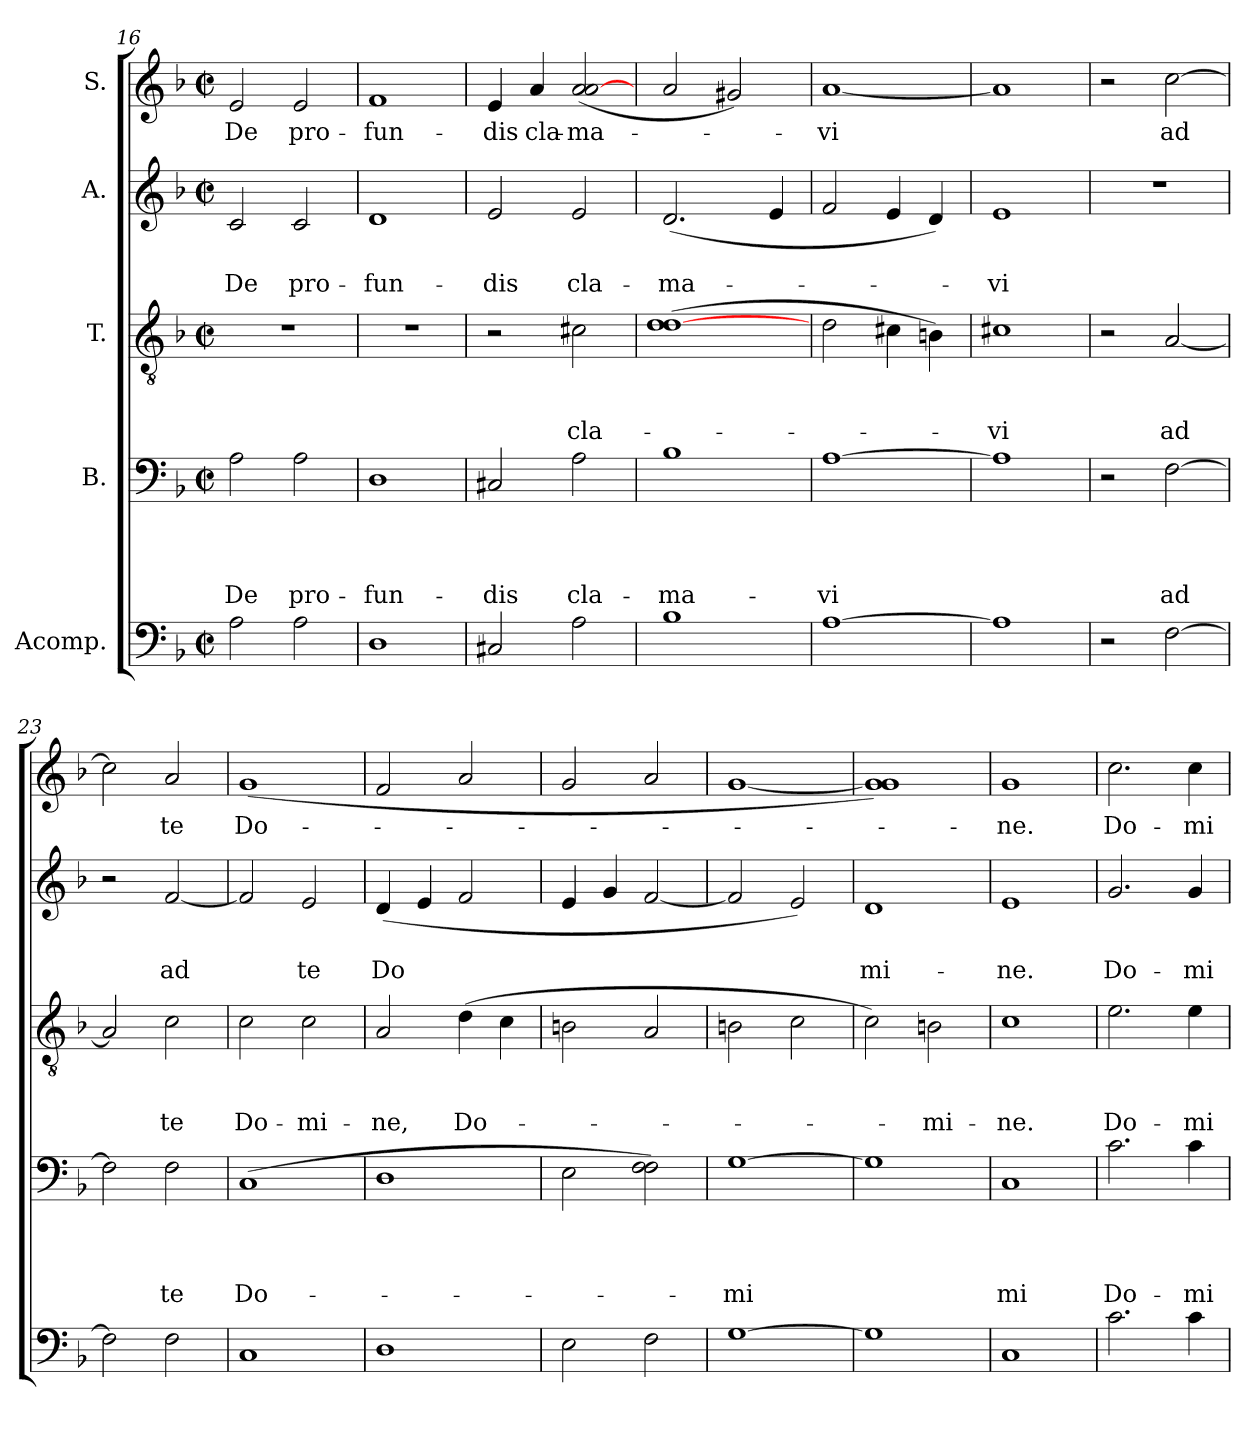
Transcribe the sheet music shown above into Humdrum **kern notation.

**kern	**kern	**text	**text	**text	**text	**kern	**text	**text	**text	**kern	**text	**text	**kern	**text
*part5	*part4	*part4	*part4	*part4	*part4	*part3	*part3	*part3	*part3	*part2	*part2	*part2	*part1	*part1
*staff5	*staff4	*staff4	*staff4	*staff4	*staff4	*staff3	*staff3	*staff3	*staff3	*staff2	*staff2	*staff2	*staff1	*staff1
*I"Acomp.	*I"B.	*	*	*	*	*I"T.	*	*	*	*I"A.	*	*	*I"S.	*
*clefF4	*clefF4	*	*	*	*	*clefGv2	*	*	*	*clefG2	*	*	*clefG2	*
*k[b-]	*k[b-]	*	*	*	*	*k[b-]	*	*	*	*k[b-]	*	*	*k[b-]	*
*F:	*F:	*	*	*	*	*F:	*	*	*	*F:	*	*	*F:	*
*M2/2	*M2/2	*	*	*	*	*M2/2	*	*	*	*M2/2	*	*	*M2/2	*
*met(c|)	*met(c|)	*	*	*	*	*met(c|)	*	*	*	*met(c|)	*	*	*met(c|)	*
=16	=16	=16	=16	=16	=16	=16	=16	=16	=16	=16	=16	=16	=16	=16
!	!	!	!	!	!LO:LY:b	!	!	!	!	!	!	!LO:LY:b	!	!LO:LY:b
2A\	2A\	.	.	.	De	1r	.	.	.	2c/	.	De	2e/	De
!	!	!	!	!	!LO:LY:b	!	!	!	!	!	!	!LO:LY:b	!	!LO:LY:b
2A\	2A\	.	.	.	pro-	.	.	.	.	2c/	.	pro-	2e/	pro-
=17	=17	=17	=17	=17	=17	=17	=17	=17	=17	=17	=17	=17	=17	=17
!	!	!	!	!	!LO:LY:b	!	!	!	!	!	!	!LO:LY:b	!	!LO:LY:b
1D	1D	.	.	.	-fun-	1r	.	.	.	1d	.	-fun-	1f	-fun-
=18	=18	=18	=18	=18	=18	=18	=18	=18	=18	=18	=18	=18	=18	=18
!	!	!	!	!	!LO:LY:b	!	!	!	!	!	!	!LO:LY:b	!	!LO:LY:b
2C#X/	2C#X/	.	.	.	-dis	2r	.	.	.	2e/	.	-dis	4e/	-dis
!	!	!	!	!	!	!	!	!	!	!	!	!	!	!LO:LY:b
.	.	.	.	.	.	.	.	.	.	.	.	.	4a/	cla-
!	!	!	!	!	!LO:LY:b	!	!	!	!LO:LY:b	!	!	!LO:LY:b	!	!LO:LY:b
2A\	2A\	.	.	.	cla-	2c#X\	.	.	cla-	2e/	.	cla-	(>2a/ [>2a/	-ma-
=19	=19	=19	=19	=19	=19	=19	=19	=19	=19	=19	=19	=19	=19	=19
!	!	!	!	!	!LO:LY:b	!	!	!	!	!	!	!LO:LY:b	!	!
1B-	1B-	.	.	.	-ma-	(>1d [>1d	.	.	.	(>2.d/	.	-ma-	2a/	.
.	.	.	.	.	.	.	.	.	.	.	.	.	2g#X/)	.
.	.	.	.	.	.	.	.	.	.	4e/	.	.	.	.
=20	=20	=20	=20	=20	=20	=20	=20	=20	=20	=20	=20	=20	=20	=20
!	!	!	!	!	!LO:LY:b	!	!	!	!	!	!	!	!	!LO:LY:b
[>1A	[>1A	.	.	.	-vi	2d\	.	.	.	2f/	.	.	[>1a	-vi
.	.	.	.	.	.	4c#X\	.	.	.	4e/	.	.	.	.
.	.	.	.	.	.	4Bn\)	.	.	.	4d/)	.	.	.	.
=21	=21	=21	=21	=21	=21	=21	=21	=21	=21	=21	=21	=21	=21	=21
!	!	!	!	!	!	!	!	!	!LO:LY:b	!	!	!LO:LY:b	!	!
1A]	1A]	.	.	.	.	1c#X	.	.	-vi	1e	.	-vi	1a]	.
!!LO:PB:g=z
=22	=22	=22	=22	=22	=22	=22	=22	=22	=22	=22	=22	=22	=22	=22
2r	2r	.	.	.	.	2r	.	.	.	1r	.	.	2r	.
!	!	!	!	!	!LO:LY:b	!	!	!	!LO:LY:b	!	!	!	!	!LO:LY:b
[>2F\	[>2F\	.	.	.	ad	[>2A/	.	.	ad	.	.	.	[>2cc\	ad
=23	=23	=23	=23	=23	=23	=23	=23	=23	=23	=23	=23	=23	=23	=23
2F\]	2F\]	.	.	.	.	2A/]	.	.	.	2r	.	.	2cc\]	.
!	!	!	!	!	!LO:LY:b	!	!	!	!LO:LY:b	!	!	!LO:LY:b	!	!LO:LY:b
2F\	2F\	.	.	.	te	2c\	.	.	te	[>2f/	.	ad	2a/	te
=24	=24	=24	=24	=24	=24	=24	=24	=24	=24	=24	=24	=24	=24	=24
!	!	!	!	!	!LO:LY:b	!	!	!	!LO:LY:b	!	!	!	!	!LO:LY:b
1C	(>1C	.	.	.	Do-	2c\	.	.	Do-	2f/]	.	.	(>1g	Do-
!	!	!	!	!	!	!	!	!	!LO:LY:b	!	!	!LO:LY:b	!	!
.	.	.	.	.	.	2c\	.	.	-mi-	2e/	.	te	.	.
=25	=25	=25	=25	=25	=25	=25	=25	=25	=25	=25	=25	=25	=25	=25
!	!	!	!	!	!	!	!	!	!LO:LY:b	!	!	!LO:LY:b	!	!
1D	1D	.	.	.	.	2A/	.	.	-ne,	(>4d/	.	Do	2f/	.
.	.	.	.	.	.	.	.	.	.	4e/	.	.	.	.
!	!	!	!	!	!	!	!	!	!LO:LY:b	!	!	!	!	!
.	.	.	.	.	.	(>4d\	.	.	Do-	2f/	.	.	2a/	.
.	.	.	.	.	.	4c\	.	.	.	.	.	.	.	.
=26	=26	=26	=26	=26	=26	=26	=26	=26	=26	=26	=26	=26	=26	=26
2E\	2E\	.	.	.	.	2Bn\	.	.	.	4e/	.	.	2g/	.
.	.	.	.	.	.	.	.	.	.	4g/	.	.	.	.
2F\	2F\ 2F\)	.	.	.	.	2A/	.	.	.	[>2f/	.	.	2a/	.
=27	=27	=27	=27	=27	=27	=27	=27	=27	=27	=27	=27	=27	=27	=27
!	!	!	!	!	!LO:LY:b	!	!	!	!	!	!	!	!	!
[>1G	[>1G	.	.	.	-mi	2Bn\	.	.	.	2f/]	.	.	[>1g	.
.	.	.	.	.	.	2c\	.	.	.	2e/)	.	.	.	.
=28	=28	=28	=28	=28	=28	=28	=28	=28	=28	=28	=28	=28	=28	=28
!	!	!	!	!	!	!	!	!	!	!	!	!LO:LY:b	!	!
1G]	1G]	.	.	.	.	2c\)	.	.	.	1d	.	mi-	1g] 1g)	.
!	!	!	!	!	!	!	!	!	!LO:LY:b	!	!	!	!	!
.	.	.	.	.	.	2Bn\	.	.	-mi-	.	.	.	.	.
=29	=29	=29	=29	=29	=29	=29	=29	=29	=29	=29	=29	=29	=29	=29
!	!	!	!	!	!LO:LY:b	!	!	!	!LO:LY:b	!	!	!LO:LY:b	!	!LO:LY:b
1C	1C	.	.	.	mi	1c	.	.	-ne.	1e	.	-ne.	1g	-ne.
=30	=30	=30	=30	=30	=30	=30	=30	=30	=30	=30	=30	=30	=30	=30
!	!	!	!	!	!LO:LY:b	!	!	!	!LO:LY:b	!	!	!LO:LY:b	!	!LO:LY:b
2.c\	2.c\	.	.	.	Do-	2.e\	.	.	Do-	2.g/	.	Do-	2.cc\	Do-
!	!	!	!	!	!LO:LY:b	!	!	!	!LO:LY:b	!	!	!LO:LY:b	!	!LO:LY:b
4c\	4c\	.	.	.	-mi-	4e\	.	.	-mi-	4g/	.	-mi-	4cc\	-mi-
=	=	=	=	=	=	=	=	=	=	=	=	=	=	=
*-	*-	*-	*-	*-	*-	*-	*-	*-	*-	*-	*-	*-	*-	*-
